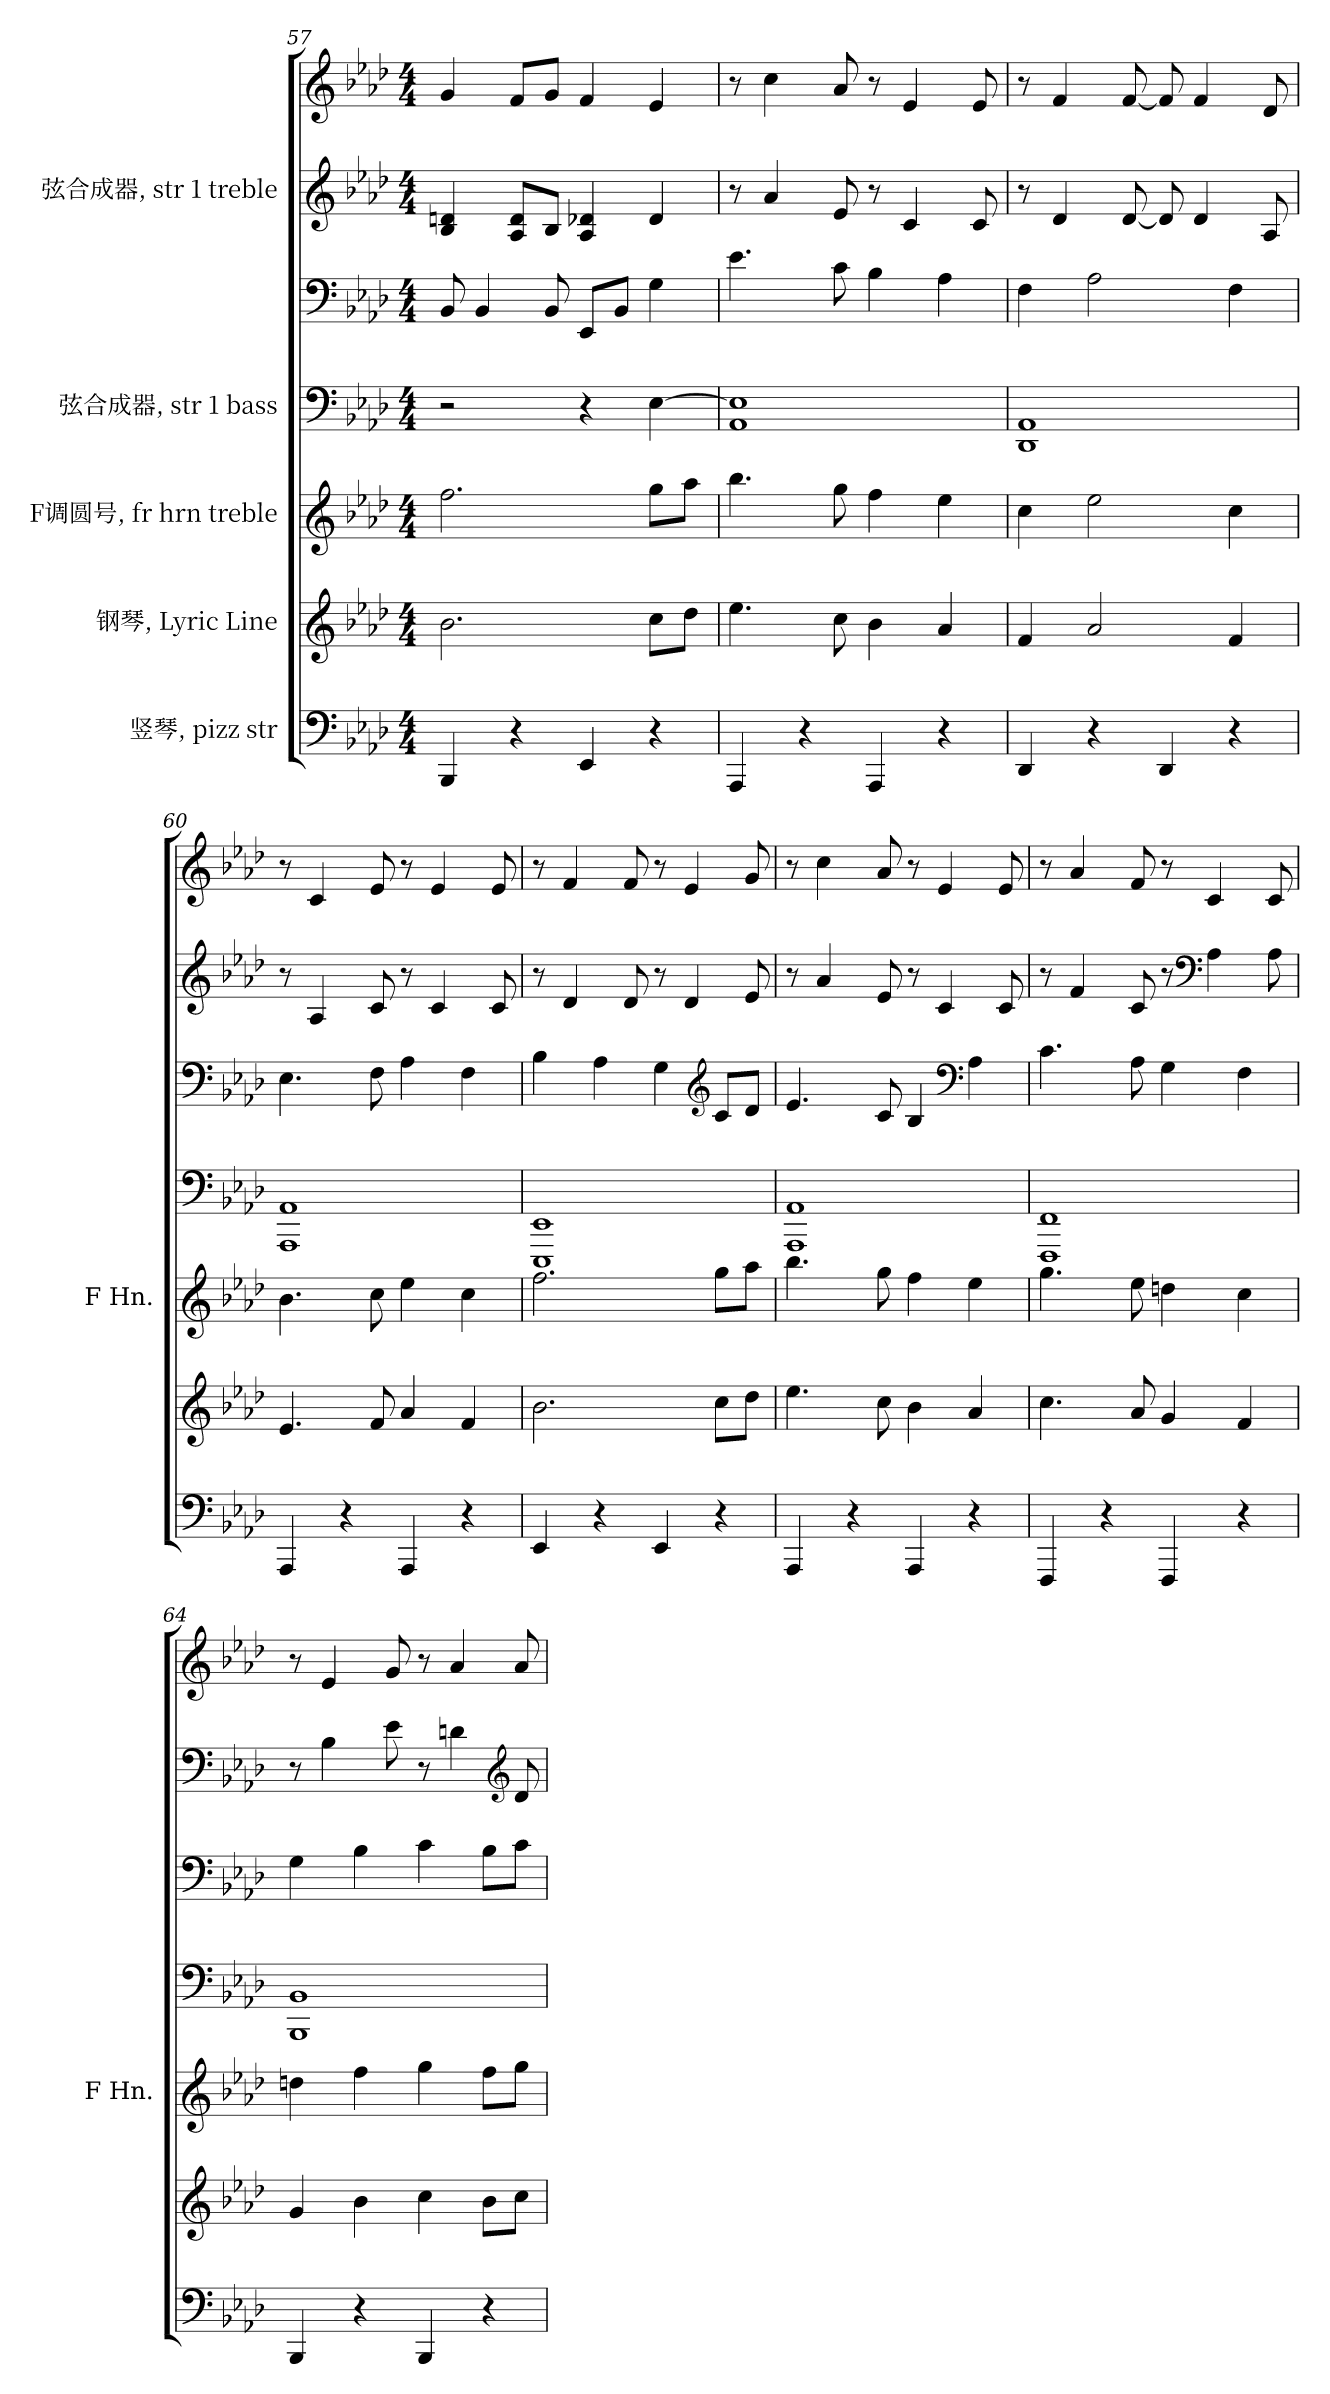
**kern	**kern	**kern	**kern	**kern	**kern	**kern
*part5	*part4	*part3	*part2	*part2	*part1	*part1
*staff7	*staff6	*staff5	*staff4	*staff3	*staff2	*staff1
*I"竖琴, pizz str	*I"钢琴, Lyric Line	*I"F调圆号, fr hrn treble	*I"弦合成器, str 1 bass	*	*I"弦合成器, str 1 treble	*
*	*	*I'F Hn.	*	*	*	*
*clefF4	*clefG2	*clefG2	*clefF4	*clefF4	*clefG2	*clefG2
*	*	*ITrd4c7	*	*	*	*
*k[b-e-a-d-]	*k[b-e-a-d-]	*k[b-e-a-d-g-]	*k[b-e-a-d-]	*k[b-e-a-d-]	*k[b-e-a-d-]	*k[b-e-a-d-]
*M4/4	*M4/4	*M4/4	*M4/4	*M4/4	*M4/4	*M4/4
=57	=57	=57	=57	=57	=57	=57
4BBB-/	2.b-\	2.b-\	2r	8BB-/	4B-/ 4dn/	4g/
.	.	.	.	4BB-/	.	.
4r	.	.	.	.	8A-/ 8d/L	8f/L
.	.	.	.	8BB-/	8B-/J	8g/J
4EE-/	.	.	4r	8EE-/L	4A-/ 4d-X/	4f/
.	.	.	.	8BB-/J	.	.
4r	8cc\L	8cc\L	[4E-\	4G\	4d-/	4e-/
.	8dd-\J	8dd-\J	.	.	.	.
!!LO:PB:g=z
=58	=58	=58	=58	=58	=58	=58
*	*	*	*	*	*	*MM78
*	*	*	*^	*	*	*
4AAA-/	4.ee-\	4.ee-\	1E-]	1AA-	4.e-\	8r	8r
.	.	.	.	.	.	4a-/	4cc\
4r	.	.	.	.	.	.	.
.	8cc\	8cc\	.	.	8c\	8e-/	8a-/
4AAA-/	4b-\	4b-\	.	.	4B-\	8r	8r
.	.	.	.	.	.	4c/	4e-/
4r	4a-/	4a-\	.	.	4A-\	.	.
.	.	.	.	.	.	8c/	8e-/
*	*	*	*v	*v	*	*	*
=59	=59	=59	=59	=59	=59	=59
4DD-/	4f/	4f\	1DD- 1AA-	4F\	8r	8r
.	.	.	.	.	4d-/	4f/
4r	2a-/	2a-\	.	2A-\	.	.
.	.	.	.	.	[8d-/	[8f/
4DD-/	.	.	.	.	8d-/]	8f/]
.	.	.	.	.	4d-/	4f/
4r	4f/	4f\	.	4F\	.	.
.	.	.	.	.	8A-/	8d-/
=60	=60	=60	=60	=60	=60	=60
4AAA-/	4.e-/	4.e-\	1AAA- 1AA-	4.E-\	8r	8r
.	.	.	.	.	4A-/	4c/
4r	.	.	.	.	.	.
.	8f/	8f\	.	8F\	8c/	8e-/
4AAA-/	4a-/	4a-\	.	4A-\	8r	8r
.	.	.	.	.	4c/	4e-/
4r	4f/	4f\	.	4F\	.	.
.	.	.	.	.	8c/	8e-/
=61	=61	=61	=61	=61	=61	=61
4EE-/	2.b-\	2.b-\	1EEE- 1EE-	4B-\	8r	8r
.	.	.	.	.	4d-/	4f/
4r	.	.	.	4A-\	.	.
.	.	.	.	.	8d-/	8f/
4EE-/	.	.	.	4G\	8r	8r
.	.	.	.	.	4d-/	4e-/
*	*	*	*	*clefG2	*	*
4r	8cc\L	8cc\L	.	8c/L	.	.
.	8dd-\J	8dd-\J	.	8d-/J	8e-/	8g/
!!LO:PB:g=z
=62	=62	=62	=62	=62	=62	=62
4AAA-/	4.ee-\	4.ee-\	1AAA- 1AA-	4.e-/	8r	8r
.	.	.	.	.	4a-/	4cc\
4r	.	.	.	.	.	.
.	8cc\	8cc\	.	8c/	8e-/	8a-/
4AAA-/	4b-\	4b-\	.	4B-/	8r	8r
.	.	.	.	.	4c/	4e-/
*	*	*	*	*clefF4	*	*
4r	4a-/	4a-\	.	4A-\	.	.
.	.	.	.	.	8c/	8e-/
=63	=63	=63	=63	=63	=63	=63
4FFF/	4.cc\	4.cc\	1FFF 1FF	4.c\	8r	8r
.	.	.	.	.	4f/	4a-/
4r	.	.	.	.	.	.
.	8a-/	8a-\	.	8A-\	8c/	8f/
4FFF/	4g/	4gn\	.	4G\	8r	8r
*	*	*	*	*	*clefF4	*
.	.	.	.	.	4A-\	4c/
4r	4f/	4f\	.	4F\	.	.
.	.	.	.	.	8A-\	8c/
=64	=64	=64	=64	=64	=64	=64
4BBB-/	4g/	4gn\	1BBB- 1BB-	4G\	8r	8r
.	.	.	.	.	4B-\	4e-/
4r	4b-\	4b-\	.	4B-\	.	.
.	.	.	.	.	8e-\	8g/
4BBB-/	4cc\	4cc\	.	4c\	8r	8r
.	.	.	.	.	4dn\	4a-/
4r	8b-\L	8b-\L	.	8B-\L	.	.
*	*	*	*	*	*clefG2	*
.	8cc\J	8cc\J	.	8c\J	8d/	8a-/
=	=	=	=	=	=	=
*-	*-	*-	*-	*-	*-	*-
